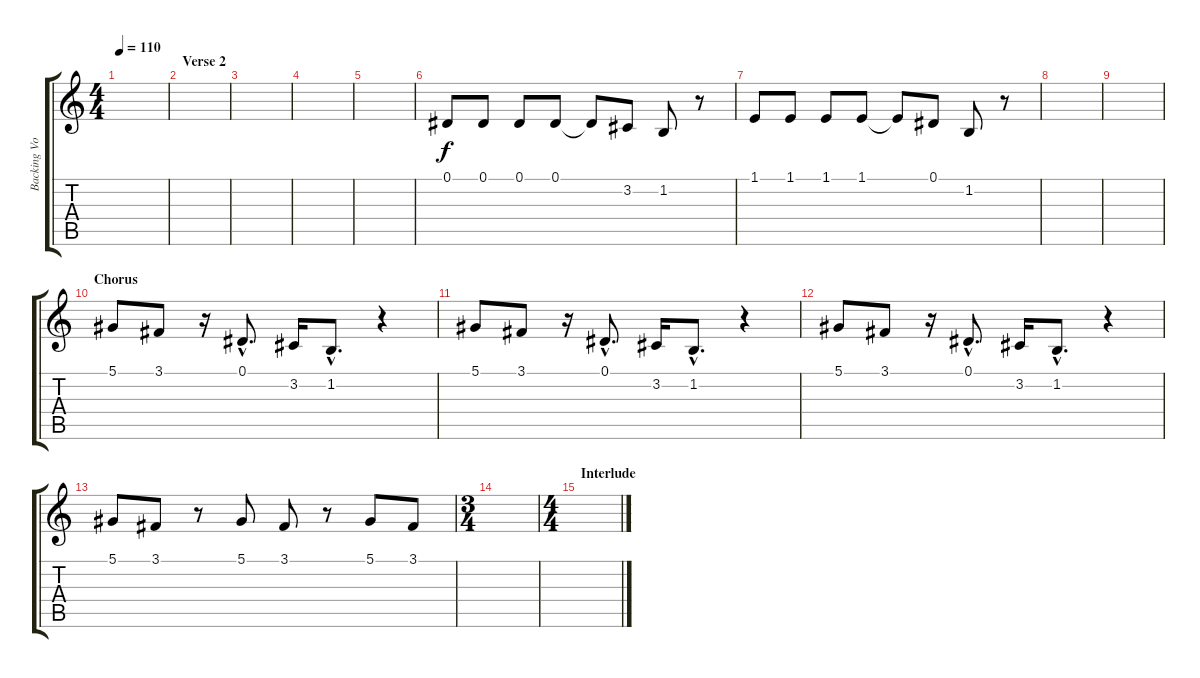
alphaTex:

\track ("Backing Vocals" "Backing Vo") {instrument cello}
\staff {score tabs}
\tuning (Eb4 Bb3 Gb3 Db3 Ab2 Eb2) {hide}
\ts (4 4)
\tempo 110
\clef g2
\ks c
|
\section ("" "Verse 2")
|
|
|
|
0.1.8 0.1.8 0.1.8 0.1.8 0.1{t}.8 3.2.8 1.2.8 r.8 |
1.1.8 1.1.8 1.1.8 1.1.8 1.1{t}.8 0.1.8 1.2.8 r.8 |
|
|
\section ("" "Chorus")
5.1.8 3.1.8 r.16 0.1{hac}.8{d} 3.2.16 1.2{hac}.8{d} r.4 |
5.1.8 3.1.8 r.16 0.1{hac}.8{d} 3.2.16 1.2{hac}.8{d} r.4 |
5.1.8 3.1.8 r.16 0.1{hac}.8{d} 3.2.16 1.2{hac}.8{d} r.4 |
5.1.8 3.1.8 r.8 5.1.8 3.1.8 r.8 5.1.8 3.1.8 |
\ts (3 4)
|
\ts (4 4)
\section ("" "Interlude")
